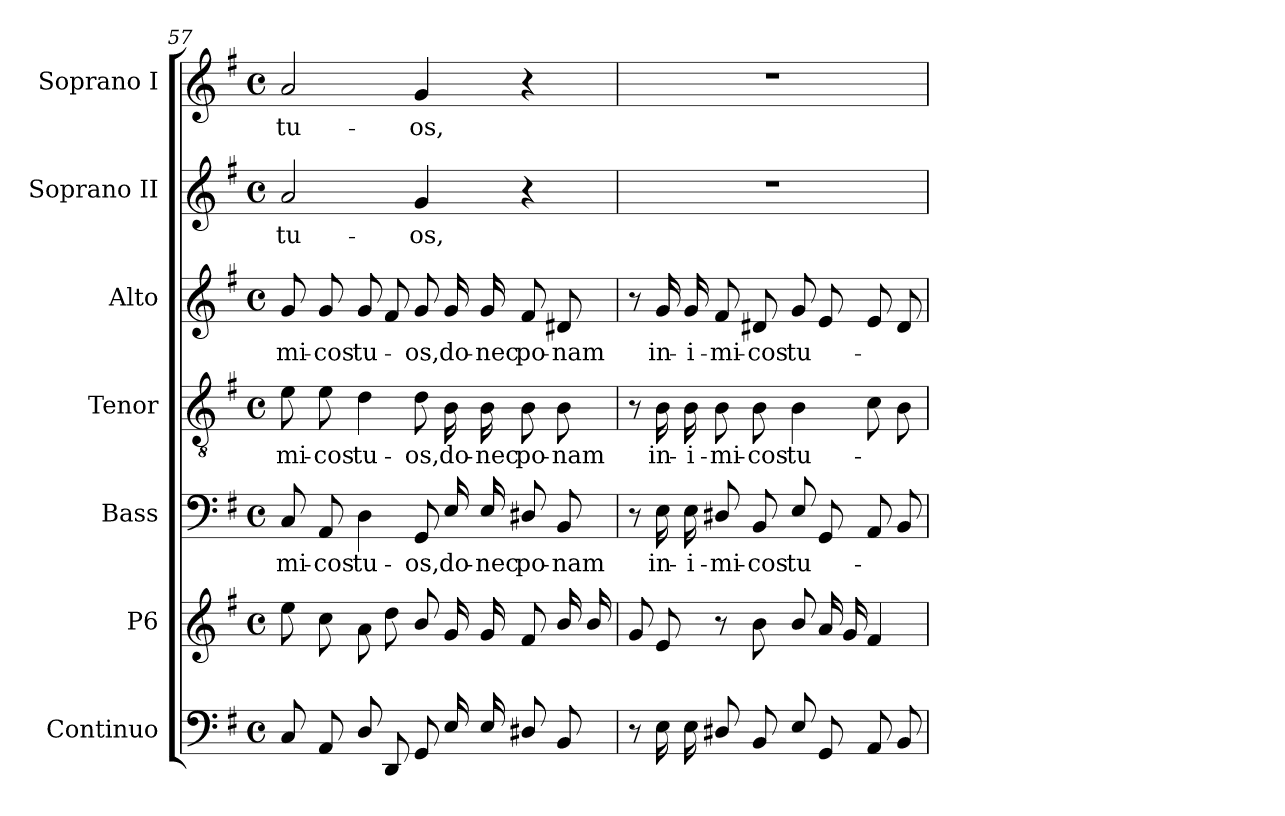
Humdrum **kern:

**kern	**kern	**kern	**text	**kern	**text	**kern	**text	**kern	**text	**kern	**text
*part7	*part6	*part5	*part5	*part4	*part4	*part3	*part3	*part2	*part2	*part1	*part1
*staff7	*staff6	*staff5	*staff5	*staff4	*staff4	*staff3	*staff3	*staff2	*staff2	*staff1	*staff1
*I"Continuo	*I"P6	*I"Bass	*	*I"Tenor	*	*I"Alto	*	*I"Soprano II	*	*I"Soprano I	*
*	*	*I'B.	*	*I'T.	*	*I'A.	*	*I'S.	*	*I'S.	*
*clefF4	*clefG2	*clefF4	*	*clefGv2	*	*clefG2	*	*clefG2	*	*clefG2	*
*	*	*	*	*ITrd7c12	*	*	*	*	*	*	*
*k[f#]	*k[f#]	*k[f#]	*	*k[f#]	*	*k[f#]	*	*k[f#]	*	*k[f#]	*
*G:	*G:	*G:	*	*G:	*	*G:	*	*G:	*	*G:	*
*M4/4	*M4/4	*M4/4	*	*M4/4	*	*M4/4	*	*M4/4	*	*M4/4	*
*met(c)	*met(c)	*met(c)	*	*met(c)	*	*met(c)	*	*met(c)	*	*met(c)	*
=57	=57	=57	=57	=57	=57	=57	=57	=57	=57	=57	=57
!	!	!	!LO:LY:b:color=#000000	!	!	!	!	!	!	!	!
!	!	!	!	!	!LO:LY:b:color=#000000	!	!	!	!	!	!
!	!	!	!	!	!	!	!LO:LY:b:color=#000000	!	!	!	!
!	!	!	!	!	!	!	!	!	!LO:LY:b:color=#000000	!	!
!	!	!	!	!	!	!	!	!	!	!	!LO:LY:b:color=#000000
8Ci/	8eei\	8Ci/	-mi-	8Ei\	-mi-	8gi/	-mi-	2ai/	tu-	2ai/	tu-
!	!	!	!LO:LY:b:color=#000000	!	!	!	!	!	!	!	!
!	!	!	!	!	!LO:LY:b:color=#000000	!	!	!	!	!	!
!	!	!	!	!	!	!	!LO:LY:b:color=#000000	!	!	!	!
8AAi/	8cci\	8AAi/	-cos	8Ei\	-cos	8gi/	-cos	.	.	.	.
!	!	!	!LO:LY:b:color=#000000	!	!	!	!	!	!	!	!
!	!	!	!	!	!LO:LY:b:color=#000000	!	!	!	!	!	!
!	!	!	!	!	!	!	!LO:LY:b:color=#000000	!	!	!	!
8Di/	8ai\	4Di\	tu-	4Di\	tu-	8gi/	tu-	.	.	.	.
8DDi/	8ddi\	.	.	.	.	8f#i/	.	.	.	.	.
!	!	!	!LO:LY:b:color=#000000	!	!	!	!	!	!	!	!
!	!	!	!	!	!LO:LY:b:color=#000000	!	!	!	!	!	!
!	!	!	!	!	!	!	!LO:LY:b:color=#000000	!	!	!	!
!	!	!	!	!	!	!	!	!	!LO:LY:b:color=#000000	!	!
!	!	!	!	!	!	!	!	!	!	!	!LO:LY:b:color=#000000
8GGi/	8bi/	8GGi/	-os,	8Di\	-os,	8gi/	-os,	4gi/	-os,	4gi/	-os,
!	!	!	!LO:LY:b:color=#000000	!	!	!	!	!	!	!	!
!	!	!	!	!	!LO:LY:b:color=#000000	!	!	!	!	!	!
!	!	!	!	!	!	!	!LO:LY:b:color=#000000	!	!	!	!
16Ei/	16gi/	16Ei/	do-	16BBi\	do-	16gi/	do-	.	.	.	.
!	!	!	!LO:LY:b:color=#000000	!	!	!	!	!	!	!	!
!	!	!	!	!	!LO:LY:b:color=#000000	!	!	!	!	!	!
!	!	!	!	!	!	!	!LO:LY:b:color=#000000	!	!	!	!
16Ei/	16gi/	16Ei/	-nec	16BBi\	-nec	16gi/	-nec	.	.	.	.
!	!	!	!LO:LY:b:color=#000000	!	!	!	!	!	!	!	!
!	!	!	!	!	!LO:LY:b:color=#000000	!	!	!	!	!	!
!	!	!	!	!	!	!	!LO:LY:b:color=#000000	!	!	!	!
8D#Xi/	8f#i/	8D#Xi/	po-	8BBi\	po-	8f#i/	po-	4r	.	4r	.
!	!	!	!LO:LY:b:color=#000000	!	!	!	!	!	!	!	!
!	!	!	!	!	!LO:LY:b:color=#000000	!	!	!	!	!	!
!	!	!	!	!	!	!	!LO:LY:b:color=#000000	!	!	!	!
8BBi/	16bi/	8BBi/	-nam	8BBi\	-nam	8d#Xi/	-nam	.	.	.	.
.	16bi/	.	.	.	.	.	.	.	.	.	.
=58	=58	=58	=58	=58	=58	=58	=58	=58	=58	=58	=58
8r	8gi/	8r	.	8r	.	8r	.	1r	.	1r	.
!	!	!	!LO:LY:b:color=#000000	!	!	!	!	!	!	!	!
!	!	!	!	!	!LO:LY:b:color=#000000	!	!	!	!	!	!
!	!	!	!	!	!	!	!LO:LY:b:color=#000000	!	!	!	!
16Ei\	8ei/	16Ei\	in-	16BBi\	in-	16gi/	in-	.	.	.	.
!	!	!	!LO:LY:b:color=#000000	!	!	!	!	!	!	!	!
!	!	!	!	!	!LO:LY:b:color=#000000	!	!	!	!	!	!
!	!	!	!	!	!	!	!LO:LY:b:color=#000000	!	!	!	!
16Ei\	.	16Ei\	-i-	16BBi\	-i-	16gi/	-i-	.	.	.	.
!	!	!	!LO:LY:b:color=#000000	!	!	!	!	!	!	!	!
!	!	!	!	!	!LO:LY:b:color=#000000	!	!	!	!	!	!
!	!	!	!	!	!	!	!LO:LY:b:color=#000000	!	!	!	!
8D#Xi/	8r	8D#Xi/	-mi-	8BBi\	-mi-	8f#i/	-mi-	.	.	.	.
!	!	!	!LO:LY:b:color=#000000	!	!	!	!	!	!	!	!
!	!	!	!	!	!LO:LY:b:color=#000000	!	!	!	!	!	!
!	!	!	!	!	!	!	!LO:LY:b:color=#000000	!	!	!	!
8BBi/	8bi\	8BBi/	-cos	8BBi\	-cos	8d#Xi/	-cos	.	.	.	.
!	!	!	!LO:LY:b:color=#000000	!	!	!	!	!	!	!	!
!	!	!	!	!	!LO:LY:b:color=#000000	!	!	!	!	!	!
!	!	!	!	!	!	!	!LO:LY:b:color=#000000	!	!	!	!
8Ei/	8bi/	8Ei/	tu-	4BBi\	tu-	8gi/	tu-	.	.	.	.
8GGi/	16ai/	8GGi/	.	.	.	8ei/	.	.	.	.	.
.	16gi/	.	.	.	.	.	.	.	.	.	.
8AAi/	4f#i/	8AAi/	.	8Ci\	.	8ei/	.	.	.	.	.
8BBi/	.	8BBi/	.	8BBi\	.	8d#i/	.	.	.	.	.
=	=	=	=	=	=	=	=	=	=	=	=
*-	*-	*-	*-	*-	*-	*-	*-	*-	*-	*-	*-
